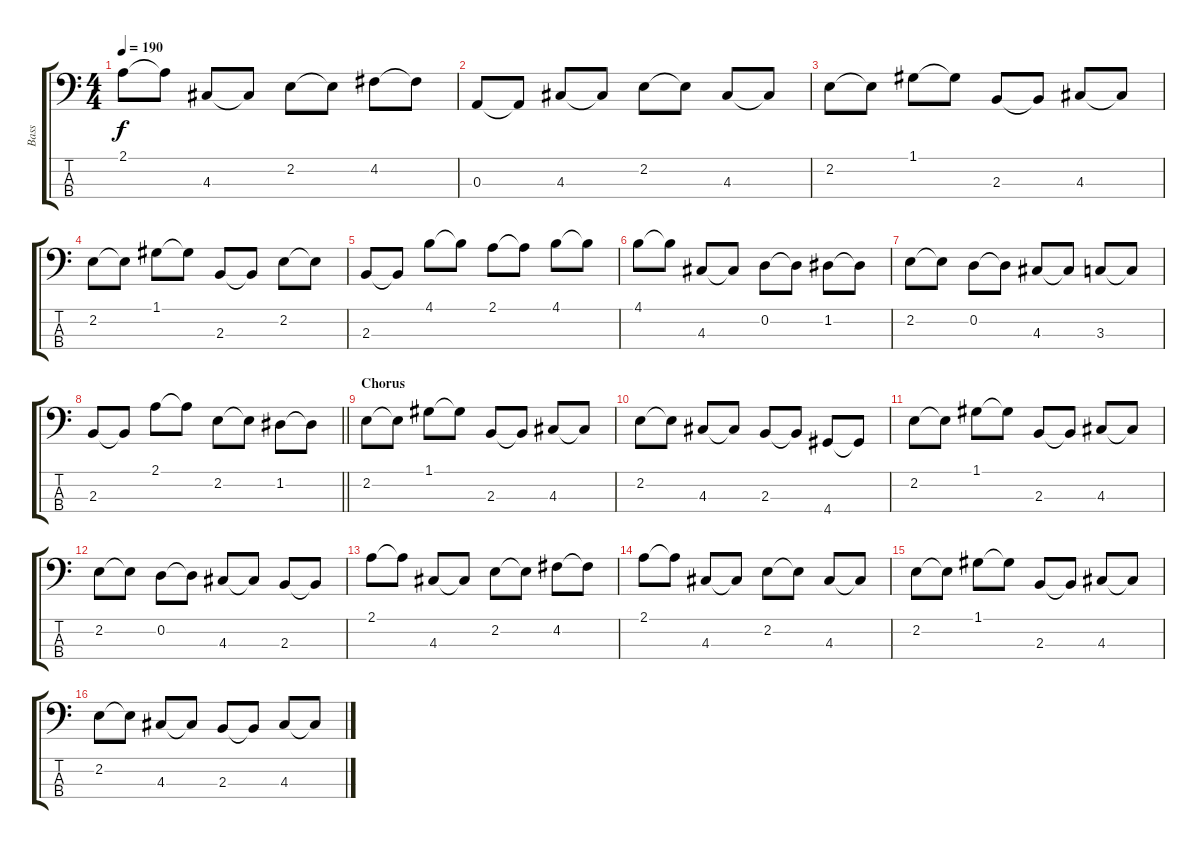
\track ("Bass" "Bass") {instrument fretlessbass}
\staff {score tabs}
\tuning (G2 D2 A1 E1) {hide}
\ts (4 4)
\tempo 190
\clef f4
\ks c
2.1.8{dy f} 2.1{t}.8 4.3.8 4.3{t}.8 2.2.8 2.2{t}.8 4.2.8 4.2{t}.8 |
0.3.8 0.3{t}.8 4.3.8 4.3{t}.8 2.2.8 2.2{t}.8 4.3.8 4.3{t}.8 |
2.2.8 2.2{t}.8 1.1.8 1.1{t}.8 2.3.8 2.3{t}.8 4.3.8 4.3{t}.8 |
2.2.8 2.2{t}.8 1.1.8 1.1{t}.8 2.3.8 2.3{t}.8 2.2.8 2.2{t}.8 |
2.3.8 2.3{t}.8 4.1.8 4.1{t}.8 2.1.8 2.1{t}.8 4.1.8 4.1{t}.8 |
4.1.8 4.1{t}.8 4.3.8 4.3{t}.8 0.2.8 0.2{t}.8 1.2.8 1.2{t}.8 |
2.2.8 2.2{t}.8 0.2.8 0.2{t}.8 4.3.8 4.3{t}.8 3.3.8 3.3{t}.8 |
\barLineRight lightlight
2.3.8 2.3{t}.8 2.1.8 2.1{t}.8 2.2.8 2.2{t}.8 1.2.8 1.2{t}.8 |
\section ("" "Chorus")
2.2.8 2.2{t}.8 1.1.8 1.1{t}.8 2.3.8 2.3{t}.8 4.3.8 4.3{t}.8 |
2.2.8 2.2{t}.8 4.3.8 4.3{t}.8 2.3.8 2.3{t}.8 4.4.8 4.4{t}.8 |
2.2.8 2.2{t}.8 1.1.8 1.1{t}.8 2.3.8 2.3{t}.8 4.3.8 4.3{t}.8 |
2.2.8 2.2{t}.8 0.2.8 0.2{t}.8 4.3.8 4.3{t}.8 2.3.8 2.3{t}.8 |
2.1.8 2.1{t}.8 4.3.8 4.3{t}.8 2.2.8 2.2{t}.8 4.2.8 4.2{t}.8 |
2.1.8 2.1{t}.8 4.3.8 4.3{t}.8 2.2.8 2.2{t}.8 4.3.8 4.3{t}.8 |
2.2.8 2.2{t}.8 1.1.8 1.1{t}.8 2.3.8 2.3{t}.8 4.3.8 4.3{t}.8 |
2.2.8 2.2{t}.8 4.3.8 4.3{t}.8 2.3.8 2.3{t}.8 4.3.8 4.3{t}.8
